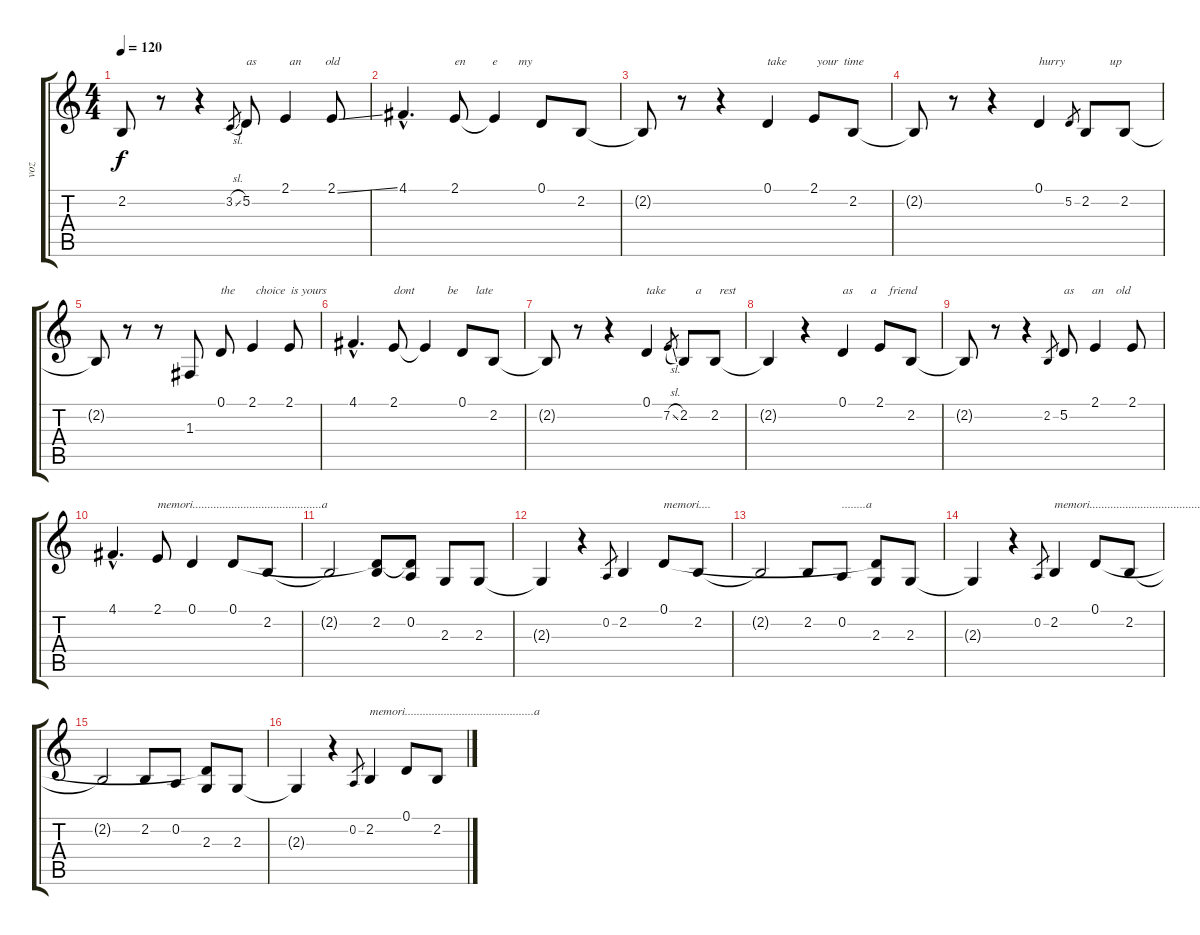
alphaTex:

\track ("voz" "voz") {instrument tenorsax}
\staff {score tabs}
\tuning (D4 A3 F3 C3 G2 D2) {hide}
\ts (4 4)
\tempo 120
\clef g2
\ks c
2.2{t}.8{dy f} r.8 r.4 3.2{sl}.8{gr} 5.2.8{txt "as           an        old"} 2.1.4 2.1{ss}.8 |
4.1{hac}.4{d} 2.1.8{txt "en         e       my"} 2.1{t}.4 0.1.8 2.2.8 |
2.2{t}.8 r.8 r.4 0.1.4{txt "take          your  time"} 2.1.8 2.2.8 |
2.2{t}.8 r.8 r.4 0.1.4{txt "hurry               up"} 5.2.8{gr} 2.2.8 2.2.8 |
2.2{t}.8 r.8 r.8 1.3.8 0.1.8{txt "the       choice  is yours"} 2.1.4 2.1.8 |
4.1{hac}.4{d} 2.1.8{txt "dont           be      late"} 2.1{t}.4 0.1.8 2.2.8 |
2.2{t}.8 r.8 r.4 0.1.4{txt "take          a      rest"} 7.2{sl}.8{gr} 2.2.8 2.2.8 |
2.2{t}.4 r.4 0.1.4{txt "as      a    friend"} 2.1.8 2.2.8 |
2.2{t}.8 r.8 r.4 2.2.8{gr} 5.2.8{txt "as      an    old"} 2.1.4 2.1.8 |
4.1{hac}.4{d} 2.1.8{txt "memori...........................................a"} 0.1.4 0.1.8 2.2.8 |
2.2{t}.2 (0.1{t} 2.2).8 (0.1{t} 0.2).8 2.3.8 2.3.8 |
2.3{t}.4 r.4 0.2.8{gr} 2.2.4 0.1.8{txt "memori...."} 2.2.8 |
2.2{t}.2 2.2.8 0.2.8{txt "........a"} (0.1{t} 2.3).8 2.3.8 |
2.3{t}.4 r.4 0.2.8{gr} 2.2.4{txt "memori...........................................a"} 0.1.8 2.2.8 |
2.2{t}.2 2.2.8 0.2.8 (0.1{t} 2.3).8 2.3.8 |
2.3{t}.4 r.4 0.2.8{gr} 2.2.4{txt "memori...........................................a"} 0.1.8 2.2.8
